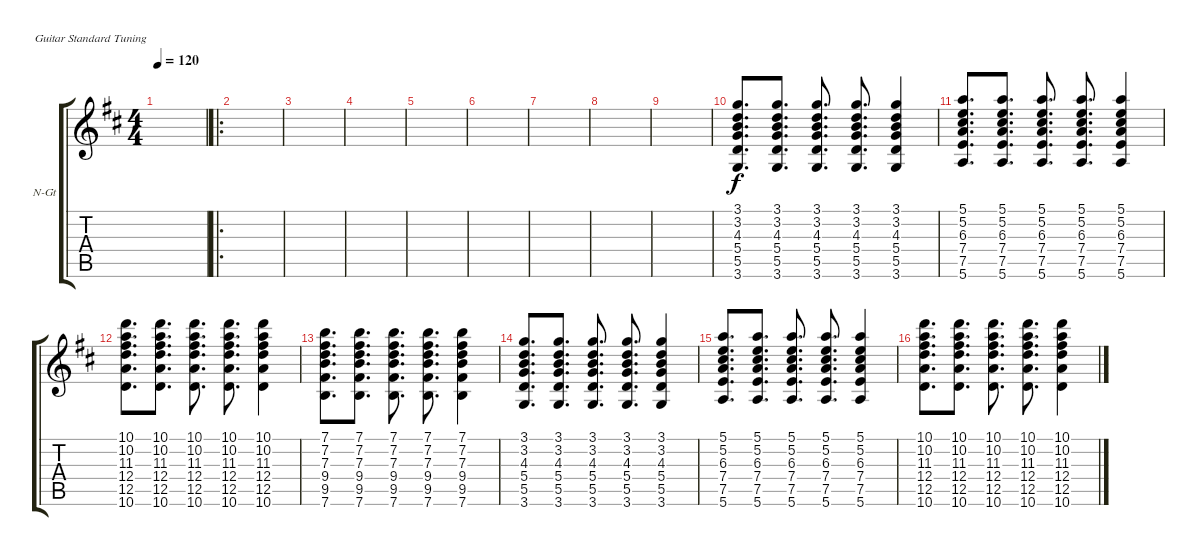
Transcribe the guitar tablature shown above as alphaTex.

\defaultSystemsLayout 4
\bracketExtendMode groupsimilarinstruments
\firstSystemTrackNameOrientation horizontal
\otherSystemsTrackNameOrientation horizontal
\track ("ЛЕВОЕ УХО" "N-Gt") {instrument acousticguitarsteel}
\staff {score tabs}
\tuning (E4 B3 G3 D3 A2 E2)
\ts (4 4)
\tempo 120
\clef g2
\scale
0.525292
\ks d
|
\ro
\scale
0.237354 |
\scale
0.237354 |
\scale
0.333333 |
\scale
0.333333 |
\scale
0.333333 |
\scale
0.333333 |
\scale
0.333333 |
\scale
0.333333 |
\scale
0.333333 (3.6 5.5 5.4 4.3 3.2 3.1).8{d} (3.6 5.5 5.4 4.3 3.2 3.1).8{d} (3.6 5.5 5.4 4.3 3.2 3.1).8{d} (3.6 5.5 5.4 4.3 3.2 3.1).8{d} (3.6 5.5 5.4 4.3 3.2 3.1).4 |
\scale
0.333333 (7.5 7.4 6.3 5.2 5.1 5.6).8{d} (7.5 7.4 6.3 5.2 5.1 5.6).8{d} (7.5 7.4 6.3 5.2 5.1 5.6).8{d} (7.5 7.4 6.3 5.2 5.1 5.6).8{d} (7.5 7.4 6.3 5.2 5.1 5.6).4 |
\scale
0.333333 (12.4 11.3 10.2 10.1 10.6 12.5).8{d} (12.4 11.3 10.2 10.1 10.6 12.5).8{d} (12.4 11.3 10.2 10.1 10.6 12.5).8{d} (12.4 11.3 10.2 10.1 10.6 12.5).8{d} (12.4 11.3 10.2 10.1 10.6 12.5).4 |
\scale
0.333333 (9.5 9.4 7.3 7.2 7.1 7.6).8{d} (9.5 9.4 7.3 7.2 7.1 7.6).8{d} (9.5 9.4 7.3 7.2 7.1 7.6).8{d} (9.5 9.4 7.3 7.2 7.1 7.6).8{d} (9.5 9.4 7.3 7.2 7.1 7.6).4 |
\scale
0.333333 (3.6 5.5 5.4 4.3 3.2 3.1).8{d} (3.6 5.5 5.4 4.3 3.2 3.1).8{d} (3.6 5.5 5.4 4.3 3.2 3.1).8{d} (3.6 5.5 5.4 4.3 3.2 3.1).8{d} (3.6 5.5 5.4 4.3 3.2 3.1).4 |
\scale
0.333333 (7.5 7.4 6.3 5.2 5.1 5.6).8{d} (7.5 7.4 6.3 5.2 5.1 5.6).8{d} (7.5 7.4 6.3 5.2 5.1 5.6).8{d} (7.5 7.4 6.3 5.2 5.1 5.6).8{d} (7.5 7.4 6.3 5.2 5.1 5.6).4 |
\scale
0.333333 (12.4 11.3 10.2 10.1 10.6 12.5).8{d} (12.4 11.3 10.2 10.1 10.6 12.5).8{d} (12.4 11.3 10.2 10.1 10.6 12.5).8{d} (12.4 11.3 10.2 10.1 10.6 12.5).8{d} (12.4 11.3 10.2 10.1 10.6 12.5).4
